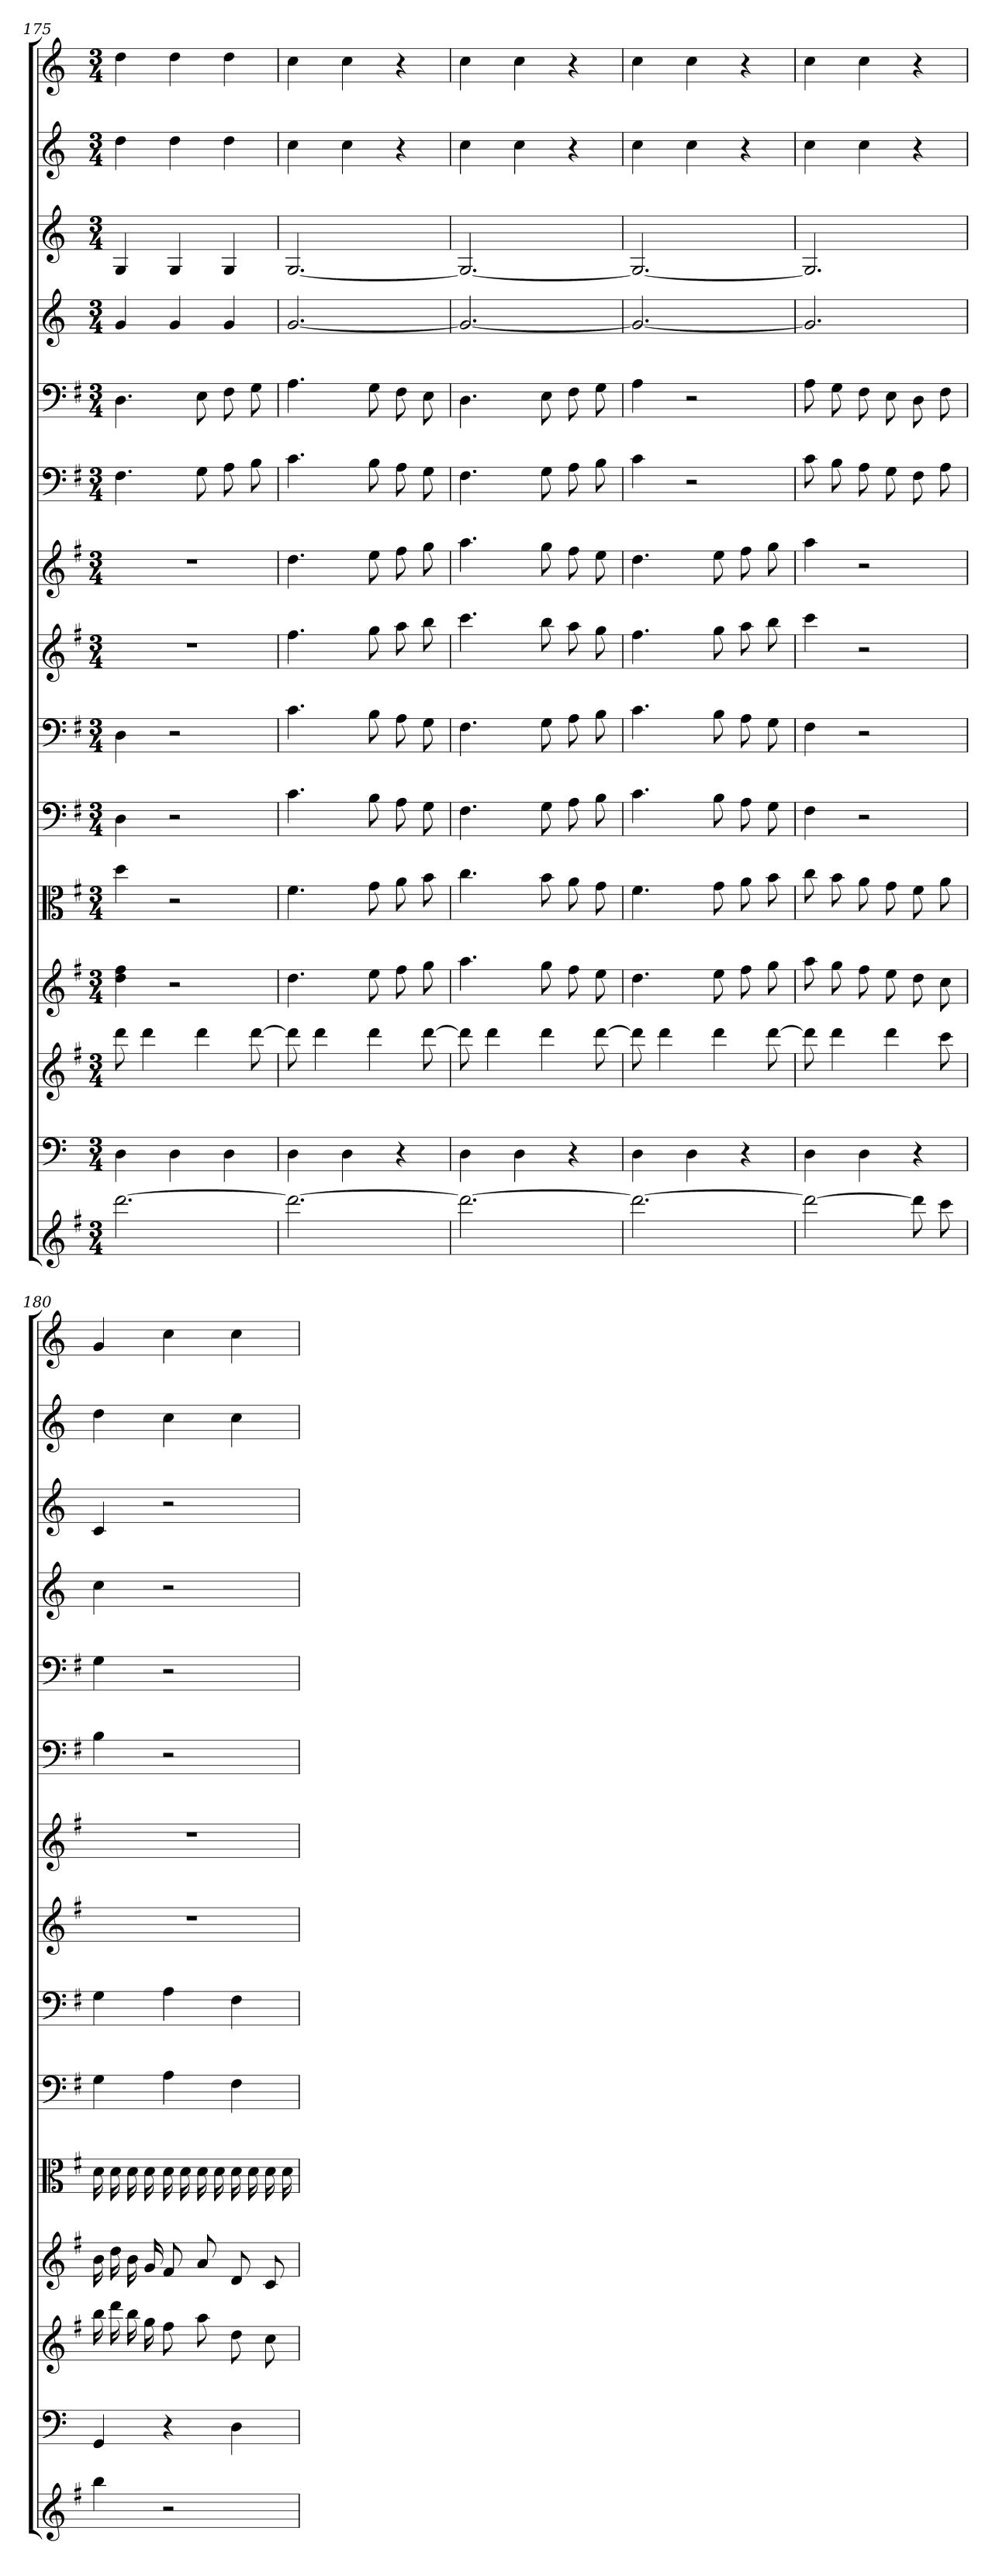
**kern	**kern	**kern	**kern	**kern	**kern	**kern	**kern	**kern	**kern	**kern	**kern	**kern	**kern	**kern
*part15	*part14	*part13	*part12	*part11	*part10	*part9	*part8	*part7	*part6	*part5	*part4	*part3	*part2	*part1
*staff15	*staff14	*staff13	*staff12	*staff11	*staff10	*staff9	*staff8	*staff7	*staff6	*staff5	*staff4	*staff3	*staff2	*staff1
*	*clefF4	*	*	*clefC3	*clefF4	*clefF4	*	*	*clefF4	*clefF4	*	*	*	*
*k[f#]	*k[]	*k[f#]	*k[f#]	*k[f#]	*k[f#]	*k[f#]	*k[f#]	*k[f#]	*k[f#]	*k[f#]	*k[]	*k[]	*k[]	*k[]
*M3/4	*M3/4	*M3/4	*M3/4	*M3/4	*M3/4	*M3/4	*M3/4	*M3/4	*M3/4	*M3/4	*M3/4	*M3/4	*M3/4	*M3/4
=175	=175	=175	=175	=175	=175	=175	=175	=175	=175	=175	=175	=175	=175	=175
[2.ddd	4D	8ddd	4dd 4ff#	4dd	4D	4D	2.r	2.r	4.F#	4.D	4g	4G	4dd	4dd
.	.	4ddd	.	.	.	.	.	.	.	.	.	.	.	.
.	4D	.	2r	2r	2r	2r	.	.	.	.	4g	4G	4dd	4dd
.	.	4ddd	.	.	.	.	.	.	8G	8E	.	.	.	.
.	4D	.	.	.	.	.	.	.	8A	8F#	4g	4G	4dd	4dd
.	.	[8ddd	.	.	.	.	.	.	8B	8G	.	.	.	.
=176	=176	=176	=176	=176	=176	=176	=176	=176	=176	=176	=176	=176	=176	=176
2.ddd_	4D	8ddd]	4.dd	4.f#	4.c	4.c	4.ff#	4.dd	4.c	4.A	[2.g	[2.G	4cc	4cc
.	.	4ddd	.	.	.	.	.	.	.	.	.	.	.	.
.	4D	.	.	.	.	.	.	.	.	.	.	.	4cc	4cc
.	.	4ddd	8ee	8g	8B	8B	8gg	8ee	8B	8G	.	.	.	.
.	4r	.	8ff#	8a	8A	8A	8aa	8ff#	8A	8F#	.	.	4r	4r
.	.	[8ddd	8gg	8b	8G	8G	8bb	8gg	8G	8E	.	.	.	.
=177	=177	=177	=177	=177	=177	=177	=177	=177	=177	=177	=177	=177	=177	=177
2.ddd_	4D	8ddd]	4.aa	4.cc	4.F#	4.F#	4.ccc	4.aa	4.F#	4.D	2.g_	2.G_	4cc	4cc
.	.	4ddd	.	.	.	.	.	.	.	.	.	.	.	.
.	4D	.	.	.	.	.	.	.	.	.	.	.	4cc	4cc
.	.	4ddd	8gg	8b	8G	8G	8bb	8gg	8G	8E	.	.	.	.
.	4r	.	8ff#	8a	8A	8A	8aa	8ff#	8A	8F#	.	.	4r	4r
.	.	[8ddd	8ee	8g	8B	8B	8gg	8ee	8B	8G	.	.	.	.
=178	=178	=178	=178	=178	=178	=178	=178	=178	=178	=178	=178	=178	=178	=178
2.ddd_	4D	8ddd]	4.dd	4.f#	4.c	4.c	4.ff#	4.dd	4c	4A	2.g_	2.G_	4cc	4cc
.	.	4ddd	.	.	.	.	.	.	.	.	.	.	.	.
.	4D	.	.	.	.	.	.	.	2r	2r	.	.	4cc	4cc
.	.	4ddd	8ee	8g	8B	8B	8gg	8ee	.	.	.	.	.	.
.	4r	.	8ff#	8a	8A	8A	8aa	8ff#	.	.	.	.	4r	4r
.	.	[8ddd	8gg	8b	8G	8G	8bb	8gg	.	.	.	.	.	.
=179	=179	=179	=179	=179	=179	=179	=179	=179	=179	=179	=179	=179	=179	=179
2ddd_	4D	8ddd]	8aa	8cc	4F#	4F#	4ccc	4aa	8c	8A	2.g]	2.G]	4cc	4cc
.	.	4ddd	8gg	8b	.	.	.	.	8B	8G	.	.	.	.
.	4D	.	8ff#	8a	2r	2r	2r	2r	8A	8F#	.	.	4cc	4cc
.	.	4ddd	8ee	8g	.	.	.	.	8G	8E	.	.	.	.
8ddd]	4r	.	8dd	8f#	.	.	.	.	8F#	8D	.	.	4r	4r
8ccc	.	8ccc	8cc	8a	.	.	.	.	8A	8F#	.	.	.	.
=180	=180	=180	=180	=180	=180	=180	=180	=180	=180	=180	=180	=180	=180	=180
4bb	4GG	16bb	16b	16d	4G	4G	2.r	2.r	4B	4G	4cc	4c	4dd	4g
.	.	16ddd	16dd	16d	.	.	.	.	.	.	.	.	.	.
.	.	16bb	16b	16d	.	.	.	.	.	.	.	.	.	.
.	.	16gg	16g	16d	.	.	.	.	.	.	.	.	.	.
2r	4r	8ff#	8f#	16d	4A	4A	.	.	2r	2r	2r	2r	4cc	4cc
.	.	.	.	16d	.	.	.	.	.	.	.	.	.	.
.	.	8aa	8a	16d	.	.	.	.	.	.	.	.	.	.
.	.	.	.	16d	.	.	.	.	.	.	.	.	.	.
.	4D	8dd	8d	16d	4F#	4F#	.	.	.	.	.	.	4cc	4cc
.	.	.	.	16d	.	.	.	.	.	.	.	.	.	.
.	.	8cc	8c	16d	.	.	.	.	.	.	.	.	.	.
.	.	.	.	16d	.	.	.	.	.	.	.	.	.	.
=	=	=	=	=	=	=	=	=	=	=	=	=	=	=
*-	*-	*-	*-	*-	*-	*-	*-	*-	*-	*-	*-	*-	*-	*-
